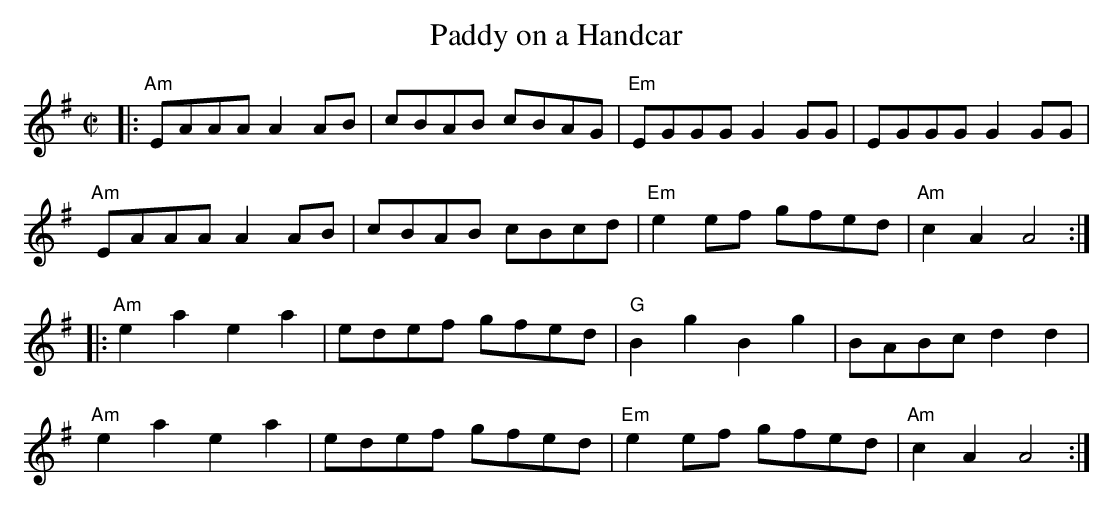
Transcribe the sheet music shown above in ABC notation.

X:1
T: Paddy on a Handcar
M: C|
L: 1/8
K: Ador
|: "Am"EAAA A2AB | cBAB cBAG | "Em"EGGG G2GG |     EGGG G2GG |
y  "Am"EAAA A2AB | cBAB cBcd | "Em"e2ef gfed | "Am"c2A2 A4  :|
|: "Am"e2a2 e2a2 | edef gfed |  "G"B2g2 B2g2 |     BABc d2d2 |
y  "Am"e2a2 e2a2 | edef gfed | "Em"e2ef gfed | "Am"c2A2 A4  :|
